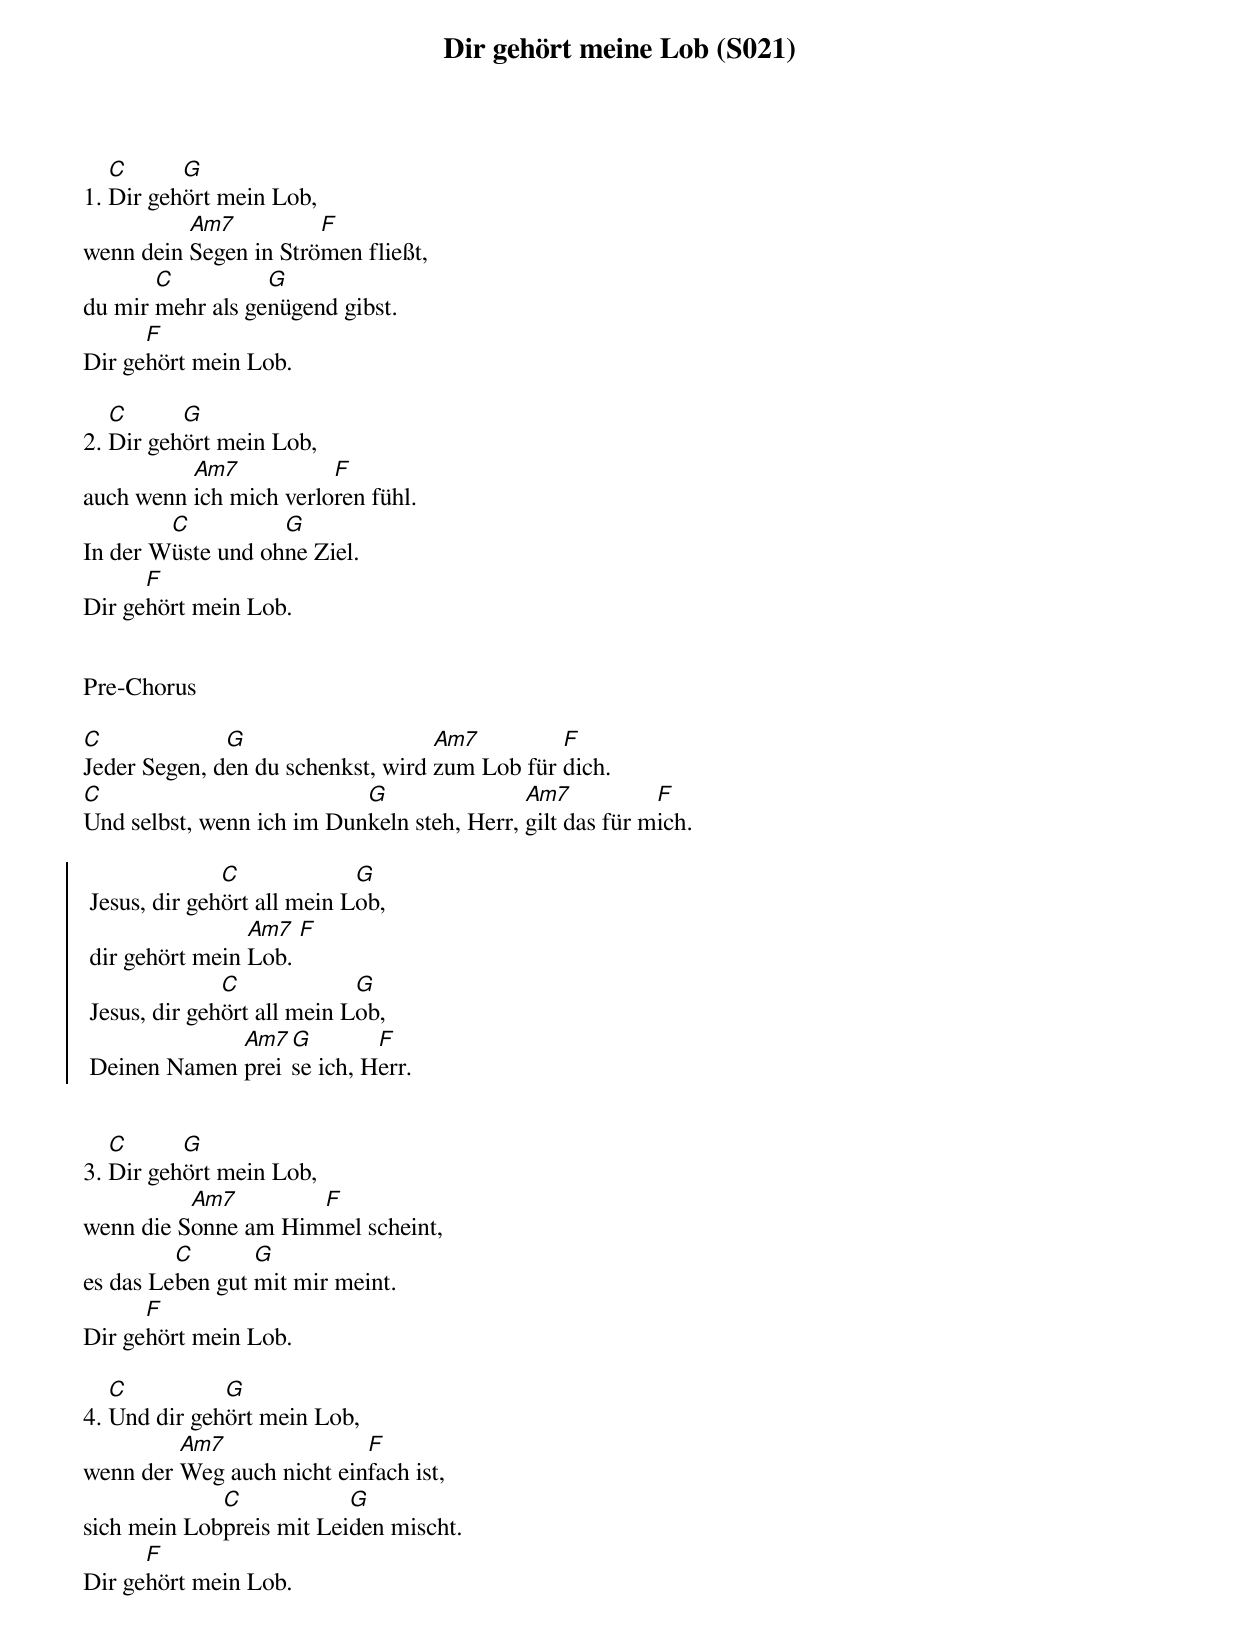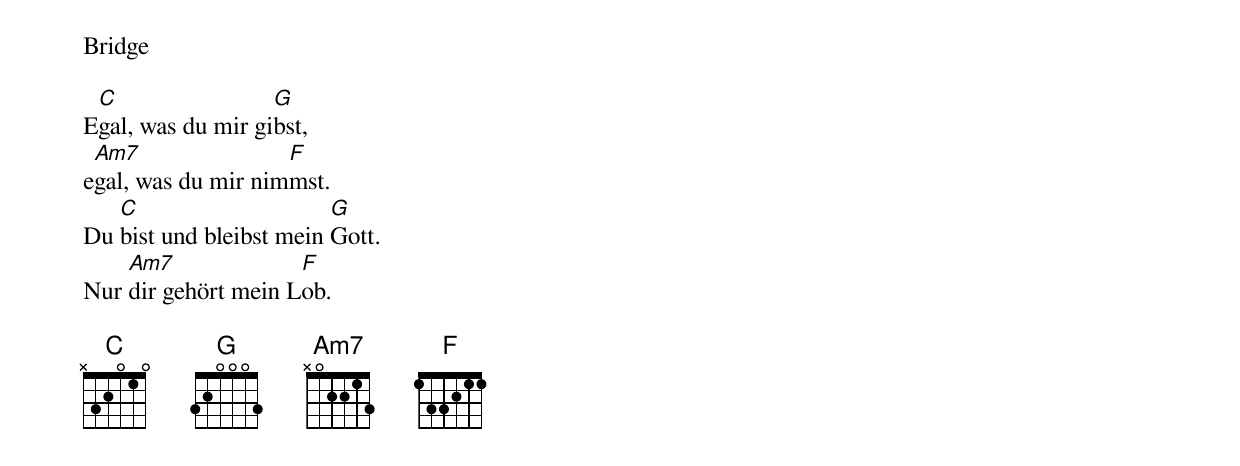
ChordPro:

{title: Dir gehört meine Lob (S021)}
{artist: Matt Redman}

1. [C]Dir geh[G]ört mein Lob,
wenn dein [Am7]Segen in Strö[F]men fließt,
du mir [C]mehr als ge[G]nügend gibst.
Dir ge[F]hört mein Lob.

2. [C]Dir geh[G]ört mein Lob,
auch wenn [Am7]ich mich verlo[F]ren fühl.
In der W[C]üste und oh[G]ne Ziel.
Dir ge[F]hört mein Lob.


Pre-Chorus

[C]Jeder Segen, d[G]en du schenkst, wird [Am7]zum Lob für [F]dich.
[C]Und selbst, wenn ich im Dun[G]keln steh, Herr, [Am7]gilt das für m[F]ich.

{soc}
 Jesus, dir geh[C]ört all mein L[G]ob,
 dir gehört mein [Am7]Lob. [F]
 Jesus, dir geh[C]ört all mein L[G]ob,
 Deinen Namen [Am7]prei[G]se ich, H[F]err.
 {eoc}


3. [C]Dir geh[G]ört mein Lob,
wenn die S[Am7]onne am Him[F]mel scheint,
es das Le[C]ben gut [G]mit mir meint.
Dir ge[F]hört mein Lob.

4. [C]Und dir geh[G]ört mein Lob,
wenn der [Am7]Weg auch nicht ein[F]fach ist,
sich mein Lob[C]preis mit Lei[G]den mischt.
Dir ge[F]hört mein Lob.


Bridge

E[C]gal, was du mir gi[G]bst,
e[Am7]gal, was du mir nim[F]mst.
Du [C]bist und bleibst mein [G]Gott.
Nur [Am7]dir gehört mein L[F]ob.

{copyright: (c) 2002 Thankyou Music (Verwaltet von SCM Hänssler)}
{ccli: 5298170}
